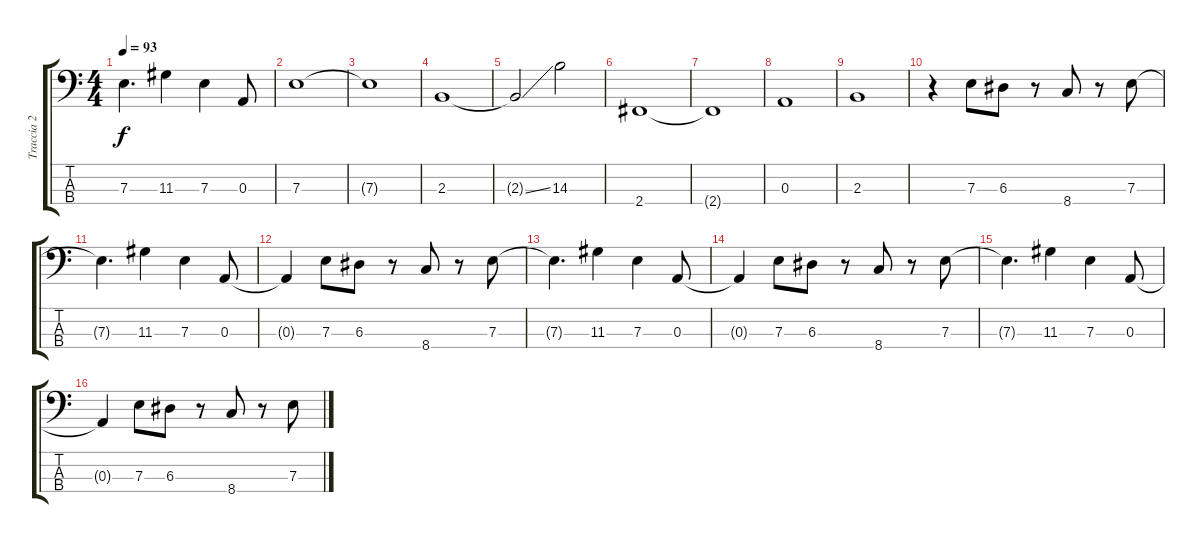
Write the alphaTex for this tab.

\track ("Traccia 2" "Traccia 2") {instrument electricbassfinger}
\staff {score tabs}
\tuning (G2 D2 A1 E1) {hide}
\ts (4 4)
\tempo 93
\clef f4
\ks c
7.3{t}.4{d dy f} 11.3.4 7.3.4 0.3.8 |
7.3.1{volume 16} |
7.3{t}.1 |
2.3.1 |
2.3{ss t}.2 14.3.2 |
2.4.1 |
2.4{t}.1 |
0.3.1 |
2.3.1 |
r.4{volume 13} 7.3.8 6.3.8 r.8 8.4.8 r.8 7.3.8 |
7.3{t}.4{d} 11.3.4 7.3.4 0.3.8 |
0.3{t}.4 7.3.8 6.3.8 r.8 8.4.8 r.8 7.3.8 |
7.3{t}.4{d} 11.3.4 7.3.4 0.3.8 |
0.3{t}.4 7.3.8 6.3.8 r.8 8.4.8 r.8 7.3.8 |
7.3{t}.4{d} 11.3.4 7.3.4 0.3.8 |
0.3{t}.4 7.3.8 6.3.8 r.8 8.4.8 r.8 7.3.8
